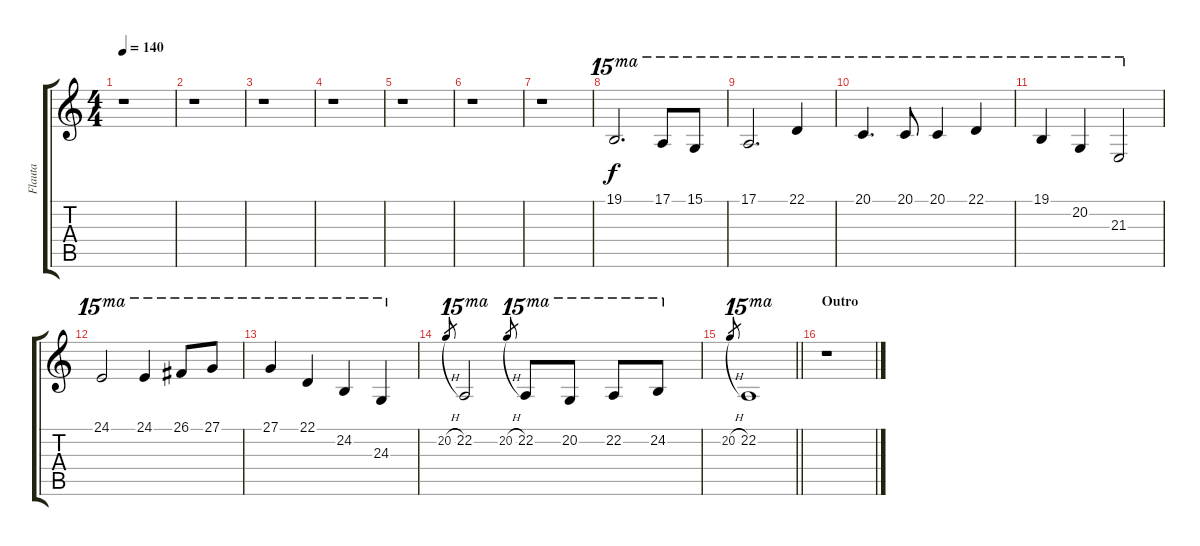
\track ("Flauta" "Flauta") {instrument flute}
\staff {score tabs}
\tuning (E4 B3 G3 D3 A2 E2) {hide}
\ts (4 4)
\tempo 140
\clef g2
\ks c
r.1{dy f} |
r.1 |
r.1 |
r.1 |
r.1 |
r.1 |
r.1 |
19.1.2{d ot 15ma} 17.1.8{ot 15ma} 15.1.8{ot 15ma} |
17.1.2{d ot 15ma} 22.1.4{ot 15ma} |
20.1.4{d ot 15ma} 20.1.8{ot 15ma} 20.1.4{ot 15ma} 22.1.4{ot 15ma} |
19.1.4{ot 15ma} 20.2.4{ot 15ma} 21.3.2{ot 15ma} |
24.1.2{ot 15ma} 24.1.4{ot 15ma} 26.1.8{ot 15ma} 27.1.8{ot 15ma} |
27.1.4{ot 15ma} 22.1.4{ot 15ma} 24.2.4{ot 15ma} 24.3.4{ot 15ma} |
20.2{h}.8{gr} 22.2.2{ot 15ma} 20.2{h}.8{gr} 22.2.8{ot 15ma} 20.2.8{ot 15ma} 22.2.8{ot 15ma} 24.2.8{ot 15ma} |
\barLineRight lightlight
20.2{h}.8{gr} 22.2.1{ot 15ma} |
\section ("" "Outro")
r.1
